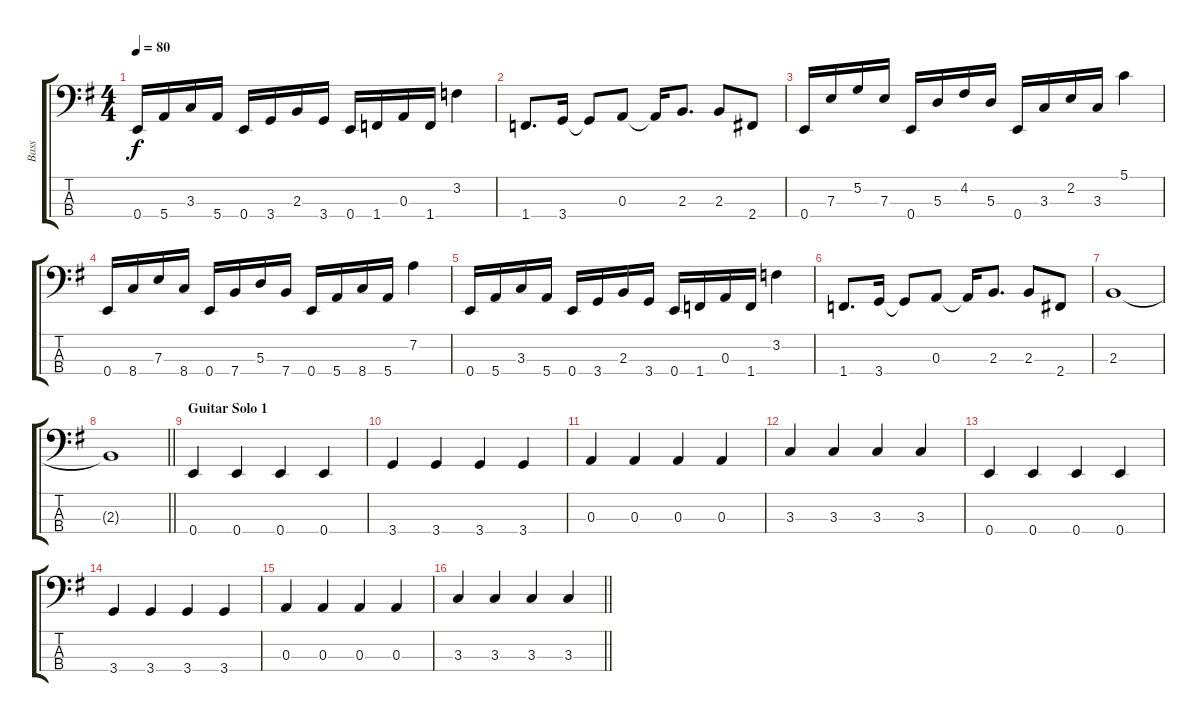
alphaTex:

\track ("Bass" "Bass") {instrument electricbassfinger}
\staff {score tabs}
\tuning (G2 D2 A1 E1) {hide}
\ts (4 4)
\tempo 80
\clef f4
\ks g
0.4.16{dy f} 5.4.16 3.3.16 5.4.16 0.4.16 3.4.16 2.3.16 3.4.16 0.4.16 1.4.16 0.3.16 1.4.16 3.2.4 |
1.4.8{d} 3.4.16 3.4{t}.8 0.3.8 0.3{t}.16 2.3.8{d} 2.3.8 2.4.8 |
0.4.16 7.3.16 5.2.16 7.3.16 0.4.16 5.3.16 4.2.16 5.3.16 0.4.16 3.3.16 2.2.16 3.3.16 5.1.4 |
0.4.16 8.4.16 7.3.16 8.4.16 0.4.16 7.4.16 5.3.16 7.4.16 0.4.16 5.4.16 8.4.16 5.4.16 7.2.4 |
0.4.16 5.4.16 3.3.16 5.4.16 0.4.16 3.4.16 2.3.16 3.4.16 0.4.16 1.4.16 0.3.16 1.4.16 3.2.4 |
1.4.8{d} 3.4.16 3.4{t}.8 0.3.8 0.3{t}.16 2.3.8{d} 2.3.8 2.4.8 |
2.3.1 |
\barLineRight lightlight
2.3{t}.1 |
\section ("" "Guitar Solo 1")
0.4.4 0.4.4 0.4.4 0.4.4 |
3.4.4 3.4.4 3.4.4 3.4.4 |
0.3.4 0.3.4 0.3.4 0.3.4 |
3.3.4 3.3.4 3.3.4 3.3.4 |
0.4.4 0.4.4 0.4.4 0.4.4 |
3.4.4 3.4.4 3.4.4 3.4.4 |
0.3.4 0.3.4 0.3.4 0.3.4 |
\barLineRight lightlight
3.3.4 3.3.4 3.3.4 3.3.4
